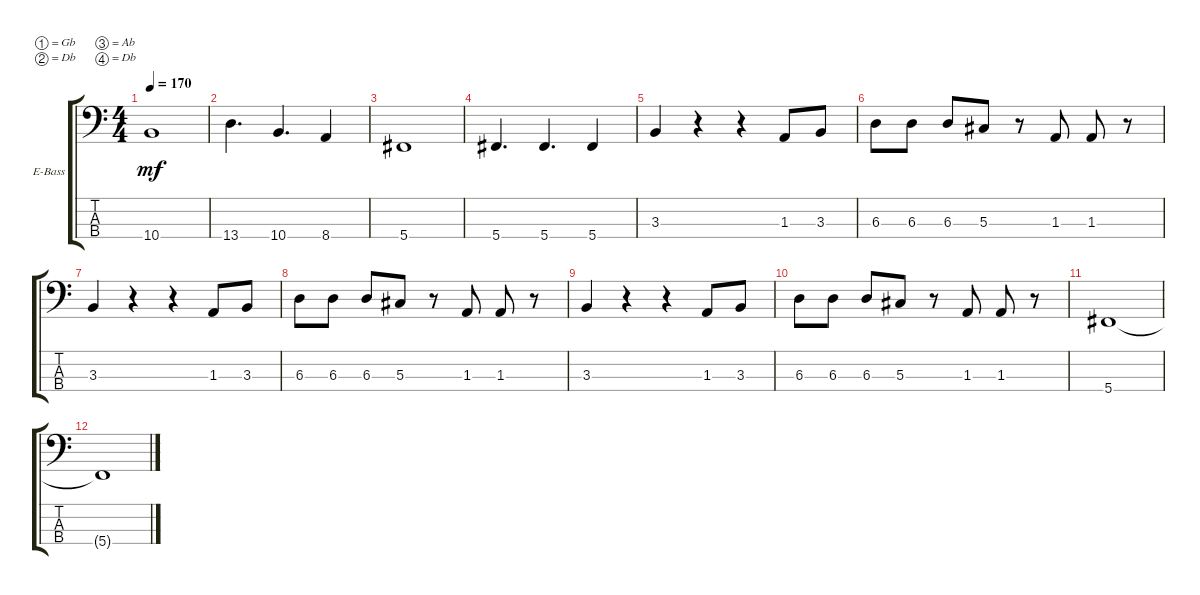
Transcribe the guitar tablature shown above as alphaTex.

\defaultSystemsLayout 4
\bracketExtendMode groupsimilarinstruments
\firstSystemTrackNameOrientation horizontal
\otherSystemsTrackNameOrientation horizontal
\track ("Electric Bass" "E-Bass") {instrument electricbassfinger}
\staff {score tabs}
\tuning (Gb2 Db2 Ab1 Db1)
\ts (4 4)
\tempo 170
\clef f4
\ks c
10.4.1{dy mf} |
13.4.4{d} 10.4.4{d} 8.4.4 |
5.4.1 |
5.4.4{d} 5.4.4{d} 5.4.4 |
3.3.4 r.4 r.4 1.3.8 3.3.8 |
6.3.8 6.3.8 6.3.8 5.3.8 r.8 1.3.8 1.3.8 r.8 |
3.3.4 r.4 r.4 1.3.8 3.3.8 |
6.3.8 6.3.8 6.3.8 5.3.8 r.8 1.3.8 1.3.8 r.8 |
3.3.4 r.4 r.4 1.3.8 3.3.8 |
6.3.8 6.3.8 6.3.8 5.3.8 r.8 1.3.8 1.3.8 r.8 |
5.4.1 |
5.4{t}.1
